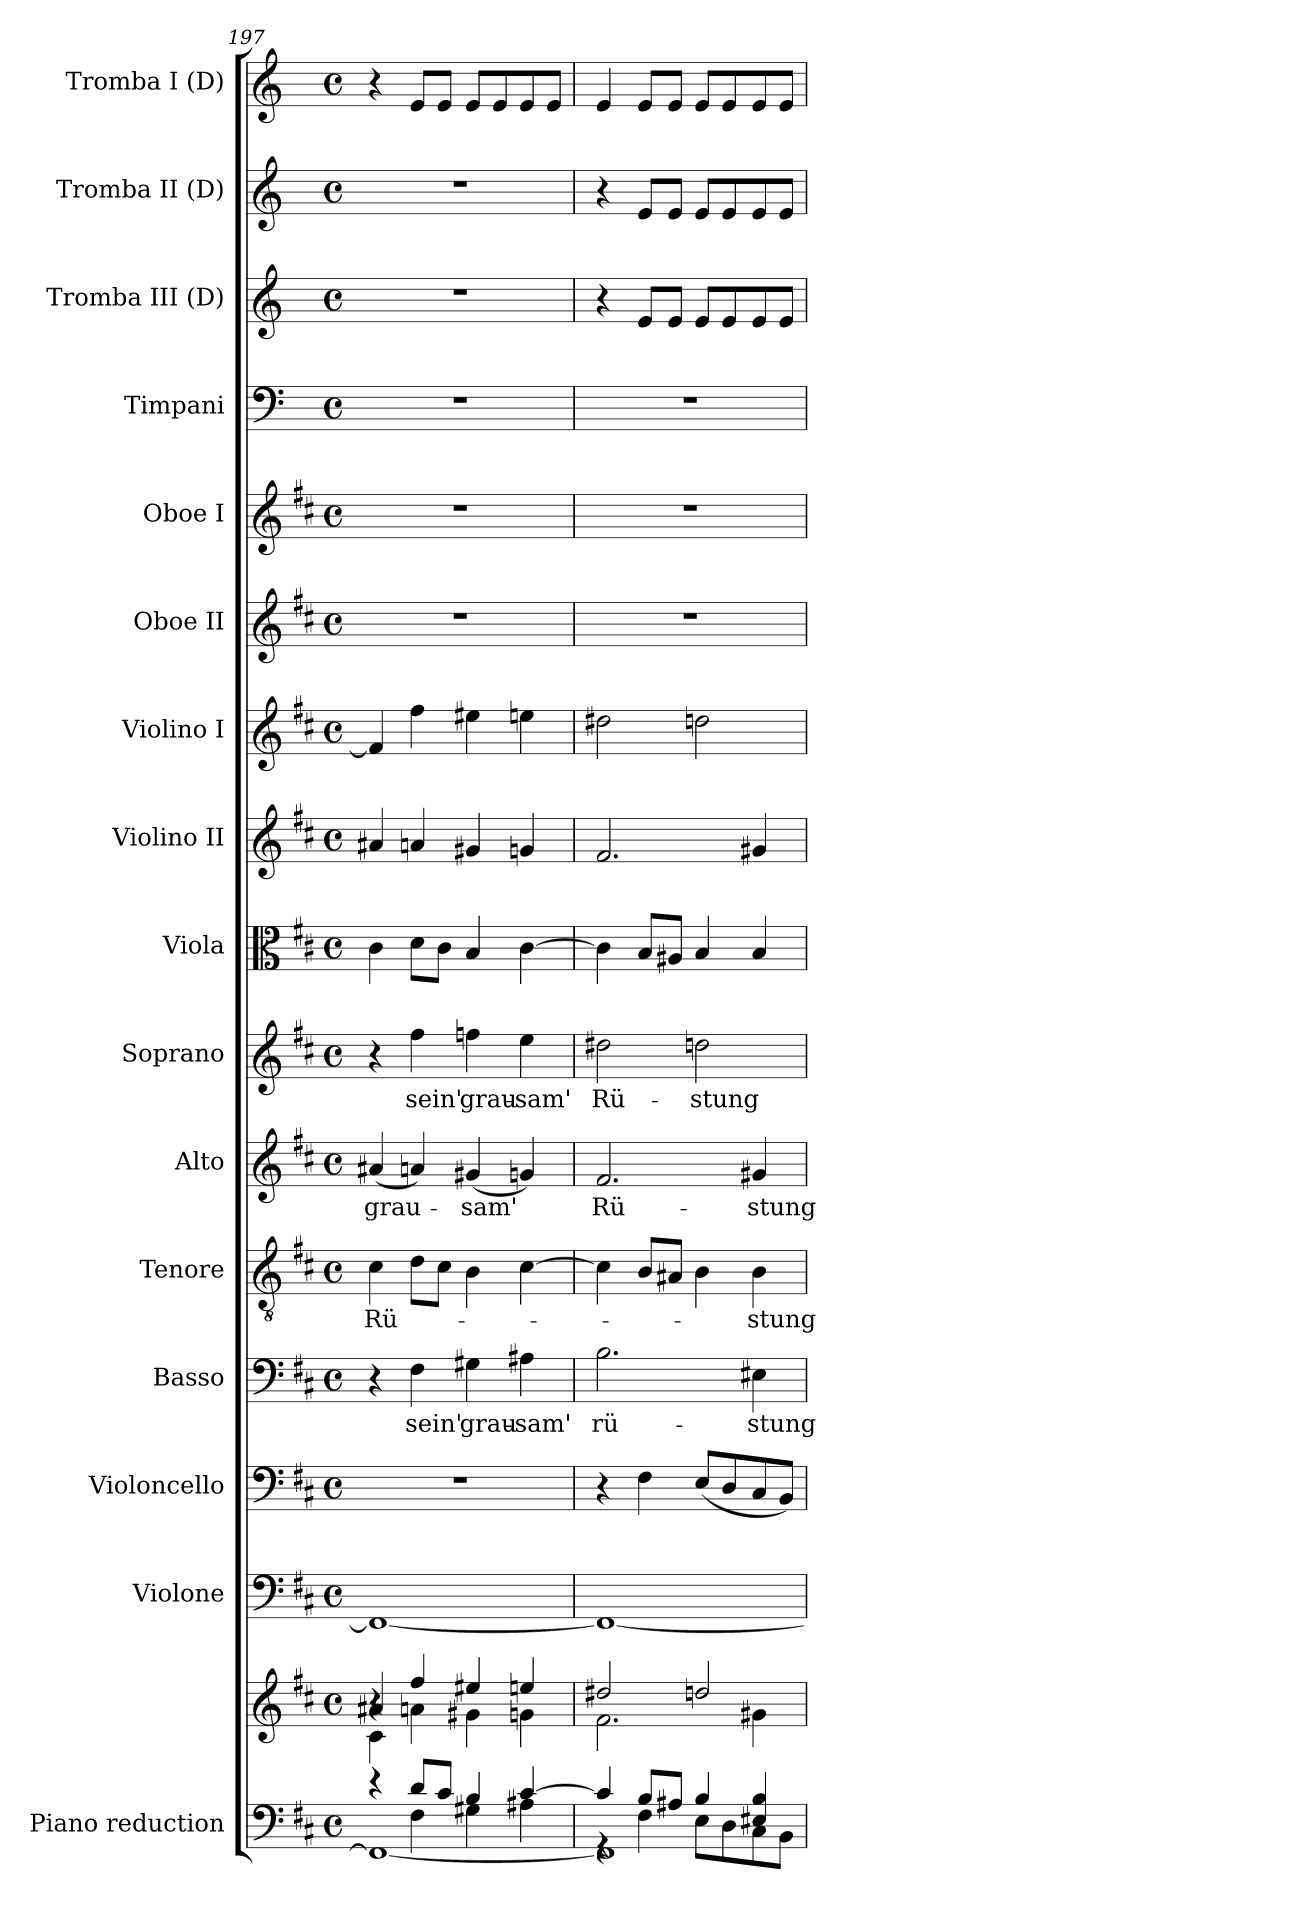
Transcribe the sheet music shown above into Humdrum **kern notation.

**kern	**kern	**kern	**kern	**kern	**text	**kern	**text	**kern	**text	**kern	**text	**kern	**kern	**kern	**kern	**kern	**kern	**kern	**kern	**kern
*part16	*part16	*part15	*part14	*part13	*part13	*part12	*part12	*part11	*part11	*part10	*part10	*part9	*part8	*part7	*part6	*part5	*part4	*part3	*part2	*part1
*staff17	*staff16	*staff15	*staff14	*staff13	*staff13	*staff12	*staff12	*staff11	*staff11	*staff10	*staff10	*staff9	*staff8	*staff7	*staff6	*staff5	*staff4	*staff3	*staff2	*staff1
*I"Piano reduction	*	*I"Violone	*I"Violoncello	*I"Basso	*	*I"Tenore	*	*I"Alto	*	*I"Soprano	*	*I"Viola	*I"Violino II	*I"Violino I	*I"Oboe II	*I"Oboe I	*I"Timpani	*I"Tromba III (D)	*I"Tromba II (D)	*I"Tromba I (D)
*I'Pno	*	*	*	*	*	*	*	*	*	*	*	*	*	*	*I'Ob	*I'Ob	*I'Timp	*	*	*
*clefF4	*clefG2	*clefF4	*clefF4	*clefF4	*	*clefGv2	*	*clefG2	*	*clefG2	*	*clefC3	*clefG2	*clefG2	*clefG2	*clefG2	*clefF4	*clefG2	*clefG2	*clefG2
*	*	*ITrd7c12	*	*	*	*	*	*	*	*	*	*	*	*	*	*	*	*ITrd-1c-2	*ITrd-1c-2	*ITrd-1c-2
*k[f#c#]	*k[f#c#]	*k[f#c#]	*k[f#c#]	*k[f#c#]	*	*k[f#c#]	*	*k[f#c#]	*	*k[f#c#]	*	*k[f#c#]	*k[f#c#]	*k[f#c#]	*k[f#c#]	*k[f#c#]	*k[]	*k[f#c#]	*k[f#c#]	*k[f#c#]
*M4/4	*M4/4	*M4/4	*M4/4	*M4/4	*	*M4/4	*	*M4/4	*	*M4/4	*	*M4/4	*M4/4	*M4/4	*M4/4	*M4/4	*M4/4	*M4/4	*M4/4	*M4/4
*met(c)	*met(c)	*met(c)	*met(c)	*met(c)	*	*met(c)	*	*met(c)	*	*met(c)	*	*met(c)	*met(c)	*met(c)	*met(c)	*met(c)	*met(c)	*met(c)	*met(c)	*met(c)
=197	=197	=197	=197	=197	=197	=197	=197	=197	=197	=197	=197	=197	=197	=197	=197	=197	=197	=197	=197	=197
*^	*^	*	*	*	*	*	*	*	*	*	*	*	*	*	*	*	*	*	*	*
*	*^	*	*^	*	*	*	*	*	*	*	*	*	*	*	*	*	*	*	*	*	*	*
!	!	!	!	!	!	!	!	!	!	!	!LO:LY:b	!	!LO:LY:b	!	!	!	!	!	!	!	!	!	!	!
4r	1FF#_	4ryy	4r	4c#\	4a#X/	1FFF#_	1r	4r	.	4c#\	Rü-	(<4a#X/	grau-	4r	.	4c#\	4a#X/	4f#/]	1r	1r	1r	1r	1r	4r
!	!	!	!	!	!	!	!	!	!LO:LY:b	!	!	!	!	!	!LO:LY:b	!	!	!	!	!	!	!	!	!
8d/L	.	4F#\	4ff#/	4an\	2.ryy	.	.	4F#\	sein'	8d\L	.	4an/)	.	4ff#\	sein'	8d\L	4an/	4ff#\	.	.	.	.	.	8f#/L
8c#/J	.	.	.	.	.	.	.	.	.	8c#\J	.	.	.	.	.	8c#\J	.	.	.	.	.	.	.	8f#/J
!	!	!	!	!	!	!	!	!	!LO:LY:b	!	!	!	!LO:LY:b	!	!LO:LY:b	!	!	!	!	!	!	!	!	!
4B/	.	4G#X\	4ee#X/	4g#X\	.	.	.	4G#X\	grau-	4B\	.	(<4g#X/	-sam'	4ffn\	grau-	4B/	4g#X/	4ee#X\	.	.	.	.	.	8f#/L
.	.	.	.	.	.	.	.	.	.	.	.	.	.	.	.	.	.	.	.	.	.	.	.	8f#/
!	!	!	!	!	!	!	!	!	!LO:LY:b	!	!	!	!	!	!LO:LY:b	!	!	!	!	!	!	!	!	!
[4c#/	.	4A#X\	4een/	4gn\	.	.	.	4A#X\	sam'	[4c#\	.	4gn/)	.	4ee\	sam'	[4c#\	4gn/	4een\	.	.	.	.	.	8f#/
.	.	.	.	.	.	.	.	.	.	.	.	.	.	.	.	.	.	.	.	.	.	.	.	8f#/J
*	*	*	*	*v	*v	*	*	*	*	*	*	*	*	*	*	*	*	*	*	*	*	*	*	*
=198	=198	=198	=198	=198	=198	=198	=198	=198	=198	=198	=198	=198	=198	=198	=198	=198	=198	=198	=198	=198	=198	=198	=198
!	!	!	!	!	!	!	!	!LO:LY:b	!	!	!	!LO:LY:b	!	!LO:LY:b	!	!	!	!	!	!	!	!	!
4c#/]	1FF#]	4rGG	2dd#X/	2.f#\	1FFF#_	4r	2.B\	rü-	4c#\]	.	2.f#/	Rü-	2dd#X\	Rü-	4c#\]	2.f#/	2dd#X\	1r	1r	1r	4r	4r	4f#/
8B/L	.	4F#\	.	.	.	4F#\	.	.	8B/L	.	.	.	.	.	8B/L	.	.	.	.	.	8f#/L	8f#/L	8f#/L
8A#X/J	.	.	.	.	.	.	.	.	8A#X/J	.	.	.	.	.	8A#X/J	.	.	.	.	.	8f#/J	8f#/J	8f#/J
!	!	!	!	!	!	!	!	!	!	!	!	!	!	!LO:LY:b	!	!	!	!	!	!	!	!	!
4B/	.	8E\L	2ddn/	.	.	(<8E/L	.	.	4B\	.	.	.	2ddn\	stung	4B/	.	2ddn\	.	.	.	8f#/L	8f#/L	8f#/L
.	.	8D\	.	.	.	8D/	.	.	.	.	.	.	.	.	.	.	.	.	.	.	8f#/	8f#/	8f#/
!	!	!	!	!	!	!	!	!LO:LY:b	!	!LO:LY:b	!	!LO:LY:b	!	!	!	!	!	!	!	!	!	!	!
4E#X/ 4B/	.	8C#\	.	4g#X\	.	8C#/	4E#X\	stung	4B\	-stung	4g#X/	-stung	.	.	4B/	4g#X/	.	.	.	.	8f#/	8f#/	8f#/
.	.	8BB\J	.	.	.	8BB/J)	.	.	.	.	.	.	.	.	.	.	.	.	.	.	8f#/J	8f#/J	8f#/J
*v	*v	*v	*	*	*	*	*	*	*	*	*	*	*	*	*	*	*	*	*	*	*	*	*
*	*v	*v	*	*	*	*	*	*	*	*	*	*	*	*	*	*	*	*	*	*	*
=	=	=	=	=	=	=	=	=	=	=	=	=	=	=	=	=	=	=	=	=
*-	*-	*-	*-	*-	*-	*-	*-	*-	*-	*-	*-	*-	*-	*-	*-	*-	*-	*-	*-	*-
